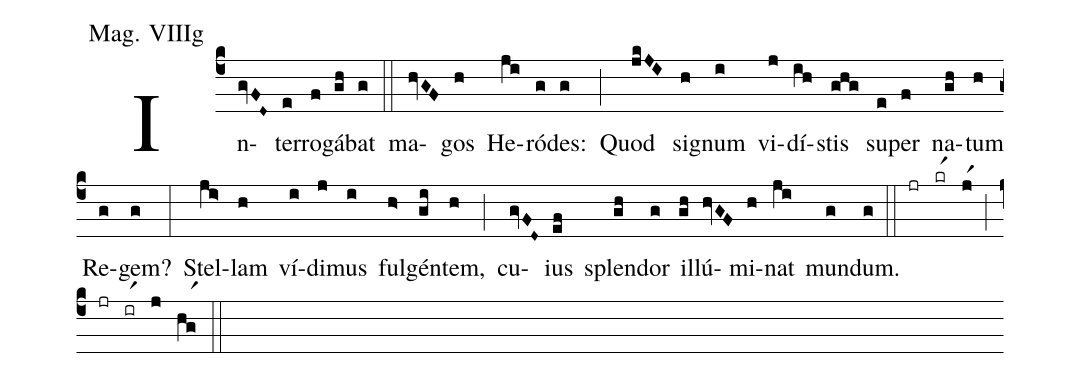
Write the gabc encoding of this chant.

annotation: Mag. VIIIg;
%%
(c4)In(gvFD~)ter(e)ro(f)gá(gh)bat(g) (::) ma(hvGF)gos(h) He(ji)ró(g)des:(g) (;) Quod(jkJI) si(h)gnum(i) vi(j)dí(ih)stis(ghg) su(e)per(f) na(gh)tum(h) Re(g)gem?(g) (:)  Stel(ji>)lam(h) ví(i)di(j)mus(i) ful(h>)gén(gi)tem,(h) (;) cu(gvFD~)ius(ef) splen(gh)dor(g) il(gh)lú(hvGF)mi(h)nat(ji) mun(g)dum.(g) (::) (jr)(krr1)(jr1)(;)(jr)(irr1)(j)(hgr1)(::)
